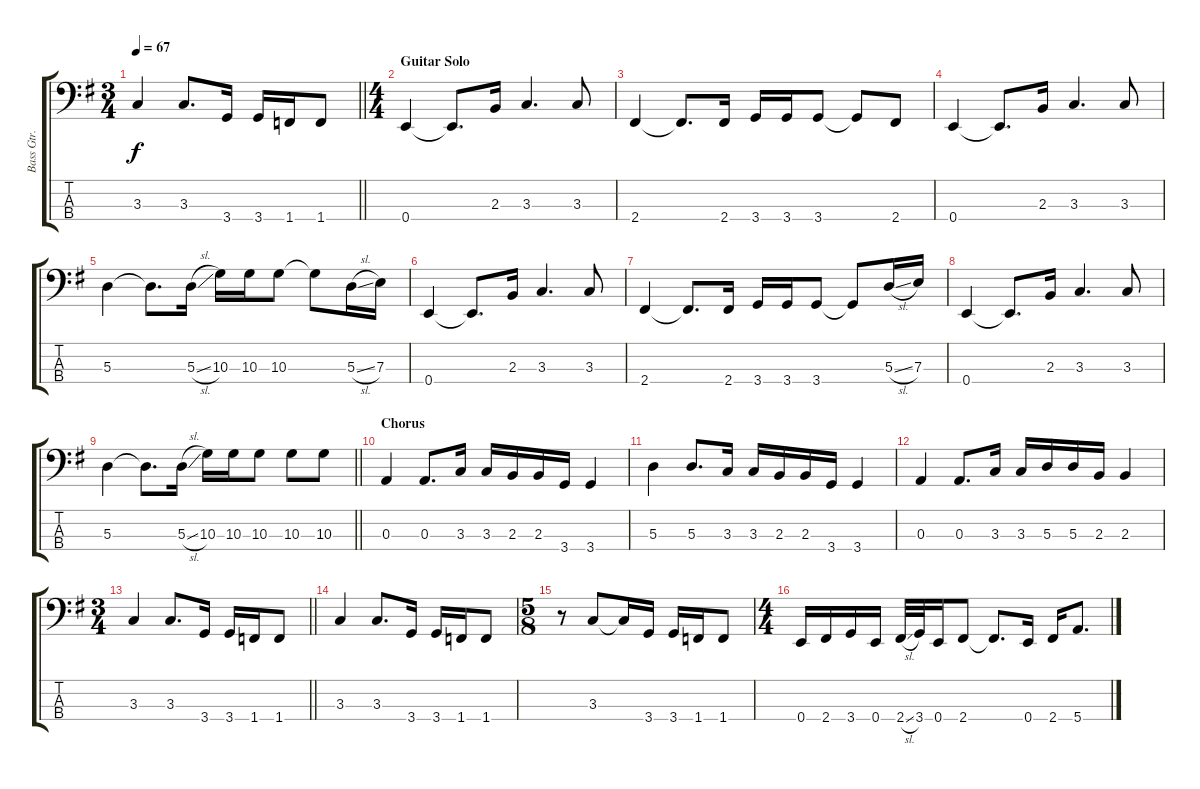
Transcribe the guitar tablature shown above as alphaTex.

\track ("Bass Gtr." "Bass Gtr.") {instrument electricbasspick}
\staff {score tabs}
\tuning (G2 D2 A1 E1) {hide}
\ts (3 4)
\tempo 67
\clef f4
\barLineRight lightlight
\ks eminor
3.3.4{dy f} 3.3.8{d} 3.4.16 3.4.16 1.4.16 1.4.8 |
\ts (4 4)
\section ("" "Guitar Solo")
0.4.4 0.4{t}.8{d} 2.3.16 3.3.4{d} 3.3.8 |
2.4.4 2.4{t}.8{d} 2.4.16 3.4.16 3.4.16 3.4.8 3.4{t}.8 2.4.8 |
0.4.4 0.4{t}.8{d} 2.3.16 3.3.4{d} 3.3.8 |
5.3.4 5.3{t}.8{d} 5.3{sl}.16 10.3.16 10.3.16 10.3.8 10.3{t}.8 5.3{sl}.16 7.3.16 |
0.4.4 0.4{t}.8{d} 2.3.16 3.3.4{d} 3.3.8 |
2.4.4 2.4{t}.8{d} 2.4.16 3.4.16 3.4.16 3.4.8 3.4{t}.8 5.3{sl}.16 7.3.16 |
0.4.4 0.4{t}.8{d} 2.3.16 3.3.4{d} 3.3.8 |
\barLineRight lightlight
5.3.4 5.3{t}.8{d} 5.3{sl}.16 10.3.16 10.3.16 10.3.8 10.3.8 10.3.8 |
\section ("" "Chorus")
0.3.4 0.3.8{d} 3.3.16 3.3.16 2.3.16 2.3.16 3.4.16 3.4.4 |
5.3.4 5.3.8{d} 3.3.16 3.3.16 2.3.16 2.3.16 3.4.16 3.4.4 |
0.3.4 0.3.8{d} 3.3.16 3.3.16 5.3.16 5.3.16 2.3.16 2.3.4 |
\ts (3 4)
\barLineRight lightlight
3.3.4 3.3.8{d} 3.4.16 3.4.16 1.4.16 1.4.8 |
3.3.4 3.3.8{d} 3.4.16 3.4.16 1.4.16 1.4.8 |
\ts (5 8)
r.8 3.3.8 3.3{t}.16 3.4.16 3.4.16 1.4.16 1.4.8 |
\ts (4 4)
0.4.16 2.4.16 3.4.16 0.4.16 2.4{sl}.32 3.4.32 0.4.16 2.4.8 2.4{t}.8{d} 0.4.16 2.4.16 5.4.8{d}
